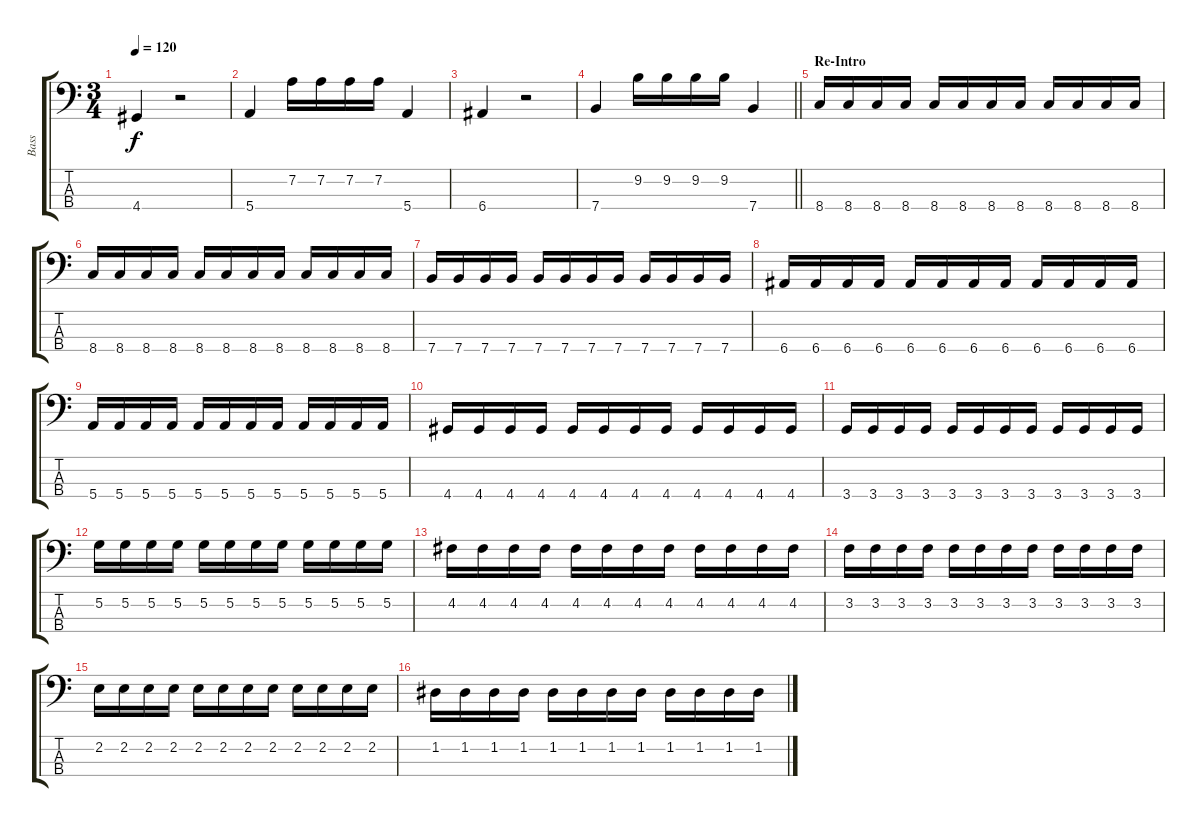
\track ("Bass" "Bass") {instrument electricbassfinger}
\staff {score tabs}
\tuning (G2 D2 A1 E1) {hide}
\ts (3 4)
\tempo 120
\clef f4
\ks c
4.4.4{dy f} r.2 |
5.4.4 7.2.16 7.2.16 7.2.16 7.2.16 5.4.4 |
6.4.4 r.2 |
\barLineRight lightlight
7.4.4 9.2.16 9.2.16 9.2.16 9.2.16 7.4.4 |
\section ("" "Re-Intro")
8.4.16 8.4.16 8.4.16 8.4.16 8.4.16 8.4.16 8.4.16 8.4.16 8.4.16 8.4.16 8.4.16 8.4.16 |
8.4.16 8.4.16 8.4.16 8.4.16 8.4.16 8.4.16 8.4.16 8.4.16 8.4.16 8.4.16 8.4.16 8.4.16 |
7.4.16 7.4.16 7.4.16 7.4.16 7.4.16 7.4.16 7.4.16 7.4.16 7.4.16 7.4.16 7.4.16 7.4.16 |
6.4.16 6.4.16 6.4.16 6.4.16 6.4.16 6.4.16 6.4.16 6.4.16 6.4.16 6.4.16 6.4.16 6.4.16 |
5.4.16 5.4.16 5.4.16 5.4.16 5.4.16 5.4.16 5.4.16 5.4.16 5.4.16 5.4.16 5.4.16 5.4.16 |
4.4.16 4.4.16 4.4.16 4.4.16 4.4.16 4.4.16 4.4.16 4.4.16 4.4.16 4.4.16 4.4.16 4.4.16 |
3.4.16 3.4.16 3.4.16 3.4.16 3.4.16 3.4.16 3.4.16 3.4.16 3.4.16 3.4.16 3.4.16 3.4.16 |
5.2.16 5.2.16 5.2.16 5.2.16 5.2.16 5.2.16 5.2.16 5.2.16 5.2.16 5.2.16 5.2.16 5.2.16 |
4.2.16 4.2.16 4.2.16 4.2.16 4.2.16 4.2.16 4.2.16 4.2.16 4.2.16 4.2.16 4.2.16 4.2.16 |
3.2.16 3.2.16 3.2.16 3.2.16 3.2.16 3.2.16 3.2.16 3.2.16 3.2.16 3.2.16 3.2.16 3.2.16 |
2.2.16 2.2.16 2.2.16 2.2.16 2.2.16 2.2.16 2.2.16 2.2.16 2.2.16 2.2.16 2.2.16 2.2.16 |
1.2.16 1.2.16 1.2.16 1.2.16 1.2.16 1.2.16 1.2.16 1.2.16 1.2.16 1.2.16 1.2.16 1.2.16
